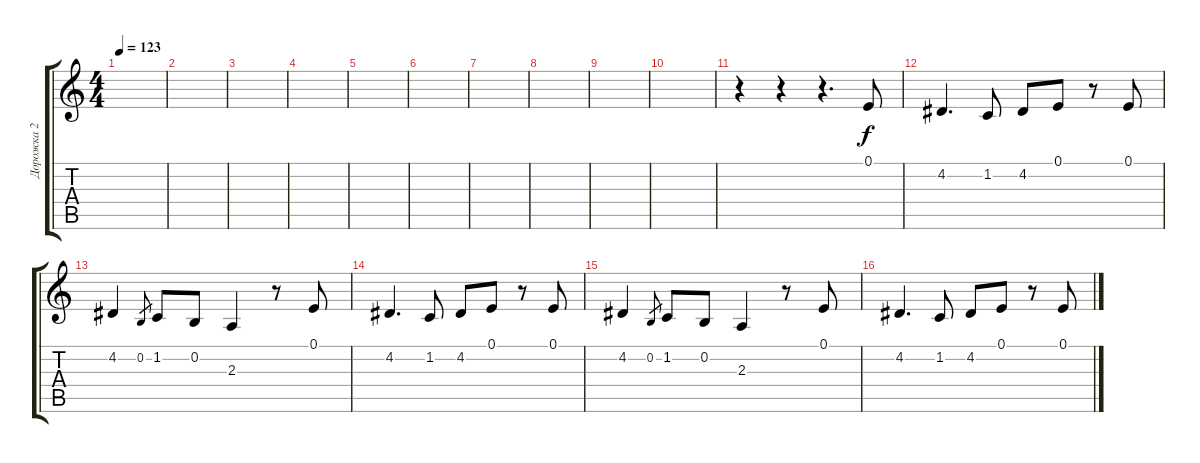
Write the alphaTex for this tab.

\track ("Дорожка 2" "Дорожка 2") {instrument churchorgan}
\staff {score tabs}
\tuning (E4 B3 G3 D3 A2 E2) {hide}
\ts (4 4)
\tempo 123
\clef g2
\ks c
|
|
|
|
|
|
|
|
|
|
r.4 r.4 r.4{d} 0.1.8 |
4.2.4{d} 1.2.8 4.2.8 0.1.8 r.8 0.1.8 |
4.2.4 0.2.8{gr} 1.2.8 0.2.8 2.3.4 r.8 0.1.8 |
4.2.4{d} 1.2.8 4.2.8 0.1.8 r.8 0.1.8 |
4.2.4 0.2.8{gr} 1.2.8 0.2.8 2.3.4 r.8 0.1.8 |
4.2.4{d} 1.2.8 4.2.8 0.1.8 r.8 0.1.8
